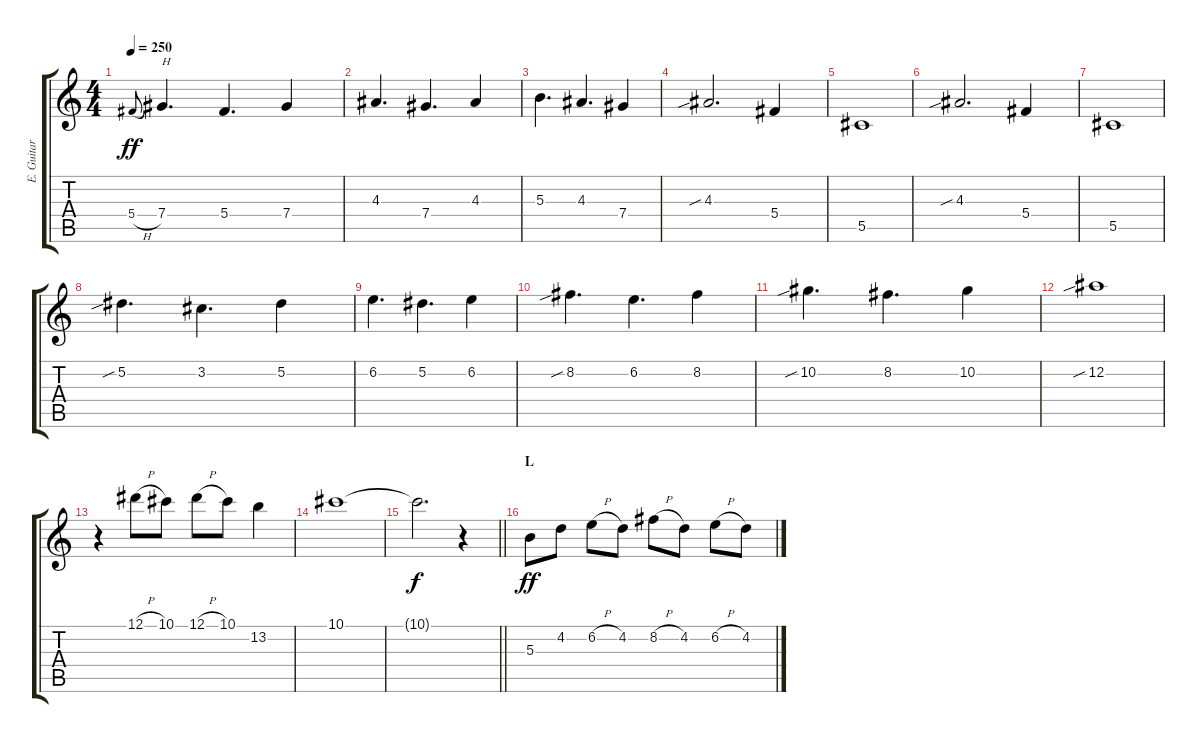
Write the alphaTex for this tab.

\track ("E. Guitar II" "E. Guitar ") {instrument electricguitarclean}
\staff {score tabs}
\tuning (Eb4 Bb3 Gb3 Db3 Ab2 Eb2) {hide}
\ts (4 4)
\tempo 250
\clef g2
\ks c
5.4{h}.8{gr onbeat dy ff} 7.4.4{d txt "H"} 5.4.4{d} 7.4.4 |
4.3.4{d} 7.4.4{d} 4.3.4 |
5.3.4{d} 4.3.4{d} 7.4.4 |
4.3{sib}.2{d} 5.4.4 |
5.5.1 |
4.3{sib}.2{d} 5.4.4 |
5.5.1 |
5.2{sib}.4{d} 3.2.4{d} 5.2.4 |
6.2.4{d} 5.2.4{d} 6.2.4 |
8.2{sib}.4{d} 6.2.4{d} 8.2.4 |
10.2{sib}.4{d} 8.2.4{d} 10.2.4 |
12.2{sib}.1 |
r.4 12.1{h}.8 10.1.8 12.1{h}.8 10.1.8 13.2.4 |
10.1.1 |
\barLineRight lightlight
10.1{t}.2{d dy f} r.4 |
\section ("" "L")
5.3.8{dy ff} 4.2.8 6.2{h}.8 4.2.8 8.2{h}.8 4.2.8 6.2{h}.8 4.2.8
